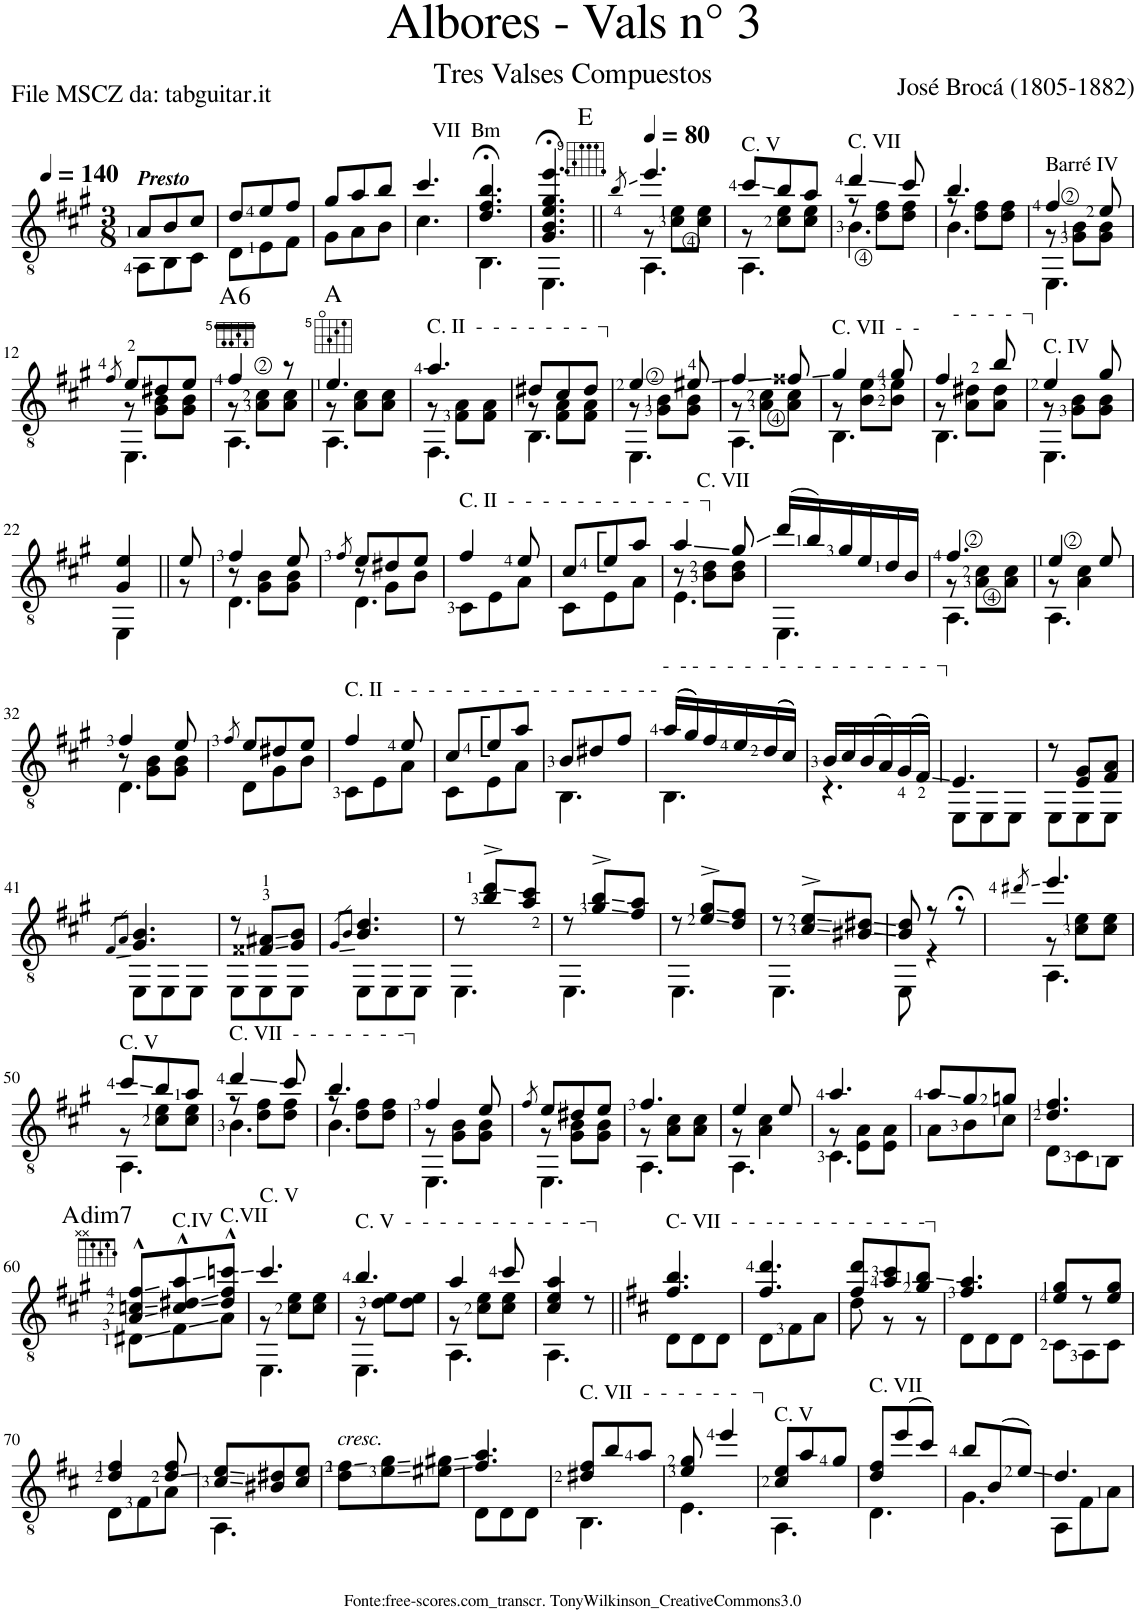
**kern	**harte
*part1	*part1
*staff1	*
*I"Guitar	*
*I'Guit.	*
*clefGv2	*
*k[f#c#g#]	*
*M3/8	*
*MM140	*
=1	=1
*^	*
!LO:TX:a:Bi:t=Presto	!	!
8A/L	8AA\L	.
8B/	8BB\	.
8c#/J	8C#\J	.
=2	=2	=2
8d/L	8D\L	.
8e/	8E\	.
8f#/J	8F#\J	.
=3	=3	=3
8g#/L	8G#\L	.
8a/	8A\	.
8b/J	8B\J	.
=4	=4	=4
4.cc#/	4.c#\	.
=5	=5	=5
!LO:TX:a:t=VII  Bm	!	!
4.d/;< 4.f#/;< 4.b/;<	4.BB\	.
=6	=6	=6
4.G#/;< 4.B/;< 4.e/;< 4.g#/;< 4.ee/;<	4.EE\	E:maj
*v	*v	*
=7||	=7||
*MM80	*
8qb/	.
*^	*
*	*^	*
4.ee/	8r	4.AA\	.
.	8c#\ 8e\L	.	.
.	8c#\ 8e\J	.	.
=8	=8	=8	=8
!LO:TX:a:t=C. V	!	!	!
8cc#/L	8r	4.AA\	.
8b/	8c#\ 8e\L	.	.
8a/J	8c#\ 8e\J	.	.
=9	=9	=9	=9
!LO:TX:a:t=C. VII	!	!	!
4dd/	8r	4.B\	.
.	8d\ 8f#\L	.	.
8cc#/	8d\ 8f#\J	.	.
=10	=10	=10	=10
4.b/	8r	4.B\	.
.	8d\ 8f#\L	.	.
.	8d\ 8f#\J	.	.
=11	=11	=11	=11
!LO:TX:a:t=Barré IV	!	!	!
4f#/	8r	4.EE\	.
.	8G#\ 8B\L	.	.
8e/	8G#\ 8B\J	.	.
!!LO:LB:g=z	!!	!!
=12	=12	=12	=12
8qf#/	.	.	.
8e/L	8r	4.EE\	.
8d#X/	8G#\ 8B\L	.	.
8e/J	8G#\ 8B\J	.	.
=13	=13	=13	=13
!	!	!	!LO:H:kt=6
4f#/	8r	4.AA\	A:maj6
.	8A\ 8c#\L	.	.
8r	8A\ 8c#\J	.	.
=14	=14	=14	=14
4.e/	8r	4.AA\	A:maj
.	8A\ 8c#\L	.	.
.	8A\ 8c#\J	.	.
=15	=15	=15	=15
!LO:TX:a:t=C. II  -  -  -  -  -  -  -  ┐	!	!	!
4.a/	8r	4.FF#\	.
.	8F#\ 8A\L	.	.
.	8F#\ 8A\J	.	.
=16	=16	=16	=16
8d#X/L	8r	4.BB\	.
8c#/	8F#\ 8A\L	.	.
8d#/J	8F#\ 8A\J	.	.
=17	=17	=17	=17
4e/	8r	4.EE\	.
.	8G#\ 8B\L	.	.
8e#X/	8G#\ 8B\J	.	.
=18	=18	=18	=18
4f#/	8r	4.AA\	.
.	8A\ 8c#\L	.	.
8f##X/	8A\ 8c#\J	.	.
=19	=19	=19	=19
!LO:TX:a:t=C. VII  -  -	!	!	!
4g#/	8r	4.BB\	.
.	8B\ 8e\L	.	.
8g#/	8B\ 8e\J	.	.
=20	=20	=20	=20
!LO:TX:a:t=-  -  -  -  ┐	!	!	!
4f#/	8r	4.BB\	.
.	8A\ 8d#X\L	.	.
8b/	8A\ 8d#\J	.	.
=21	=21	=21	=21
!LO:TX:a:t=C. IV	!	!	!
4e/	8r	4.EE\	.
.	8G#\ 8B\L	.	.
8g#/	8G#\ 8B\J	.	.
*	*v	*v	*
!!LO:LB:g=z
=22	=22	=22
4G#/ 4e/	4EE\	.
=23||	=23||	=23||
8e/	8r	.
=24	=24	=24
*	*^	*
4f#/	8r	4.D\	.
.	8G#\ 8B\L	.	.
8e/	8G#\ 8B\J	.	.
=25	=25	=25	=25
8qf#/	.	.	.
8e/L	8r	4.D\	.
8d#X/	8G#\L	.	.
8e/J	8B\J	.	.
*	*v	*v	*
=26	=26	=26
!LO:TX:a:t=C. II  -  -  -  -  -  -  -  -  -  -  -  ┐	!	!
4f#/	8C#\L	.
.	8E\	.
8e/	8A\J	.
=27	=27	=27
8c#/L	8C#\L	.
8e::/	8E\	.
8a/J	8A\J	.
=28	=28	=28
*	*^	*
4a/	8r	4.E\	.
.	8B\ 8d\L	.	.
8g#/	8B\ 8d\J	.	.
*	*v	*v	*
=29	=29	=29
!LO:TX:a:t=C. VII	!	!
(16dd/LL	4.EE\	.
16b/)	.	.
16g#/	.	.
16e/	.	.
16d/	.	.
16B/JJ	.	.
=30	=30	=30
*	*^	*
4.f#/	8r	4.AA\	.
.	8A\ 8c#\L	.	.
.	8A\ 8c#\J	.	.
=31	=31	=31	=31
4e/	8r	4.AA\	.
.	4A\ 4c#\	.	.
8e/	.	.	.
!!LO:LB:g=z	!!	!!
=32	=32	=32	=32
4f#/	8r	4.D\	.
.	8G#\ 8B\L	.	.
8e/	8G#\ 8B\J	.	.
*v	*v	*v	*
=33	=33
8qf#/	.
*^	*
8e/L	8D\L	.
8d#X/	8G#\	.
8e/J	8B\J	.
=34	=34	=34
!LO:TX:a:t=C. II  -  -  -  -  -  -  -  -  -  -  -  -  -  -  - -	!	!
4f#/	8C#\L	.
.	8E\	.
8e/	8A\J	.
=35	=35	=35
8c#/L	8C#\L	.
8e::/	8E\	.
8a/J	8A\J	.
=36	=36	=36
8B/L	4.BB\	.
8d#X/	.	.
8f#/J	.	.
=37	=37	=37
!LO:TX:a:t=-  - -  -  -  -  -  -  -  -  -  -  -  -  -  -  ┐	!	!
((16a/LL	4.BB\	.
16g#/))	.	.
16f#/	.	.
16e/	.	.
((16d/	.	.
16c#/JJ))	.	.
=38	=38	=38
16B/LL	4.r	.
16c#/	.	.
((16B/	.	.
16A/))	.	.
((16G#/	.	.
16F#/JJ))	.	.
=39	=39	=39
4.E/	8EE\L	.
.	8EE\	.
.	8EE\J	.
=40	=40	=40
8r	8EE\L	.
8E/ 8G#/L	8EE\	.
8F#/ 8A/J	8EE\J	.
!!LO:LB:g=z	!!
=41	=41	=41
8qF#/L	.	.
8qA/J	.	.
4.G#/ 4.B/	8EE\L	.
.	8EE\	.
.	8EE\J	.
=42	=42	=42
8r	8EE\L	.
8F##X/ 8A#X/L	8EE\	.
8G#/ 8B/J	8EE\J	.
=43	=43	=43
8qG#/L	.	.
8qB/J	.	.
4.B/ 4.d/	8EE\L	.
.	8EE\	.
.	8EE\J	.
=44	=44	=44
8r	4.EE\	.
8b/^ 8dd/^L	.	.
8a/ 8cc#/J	.	.
=45	=45	=45
8r	4.EE\	.
8g#/^ 8b/^L	.	.
8f#/ 8a/J	.	.
=46	=46	=46
8r	4.EE\	.
8e/^ 8g#/^L	.	.
8d/ 8f#/J	.	.
=47	=47	=47
8r	4.EE\	.
8c#/^ 8e/^L	.	.
8B#X/ 8d#X/J	.	.
=48	=48	=48
8B/ 8d/	8EE\	.
8r	4r	.
8r;<	.	.
*v	*v	*
=49	=49
8qdd#X/	.
*^	*
*	*^	*
4.ee/	8r	4.AA\	.
.	8c#\ 8e\L	.	.
.	8c#\ 8e\J	.	.
!!LO:LB:g=z	!!	!!
=50	=50	=50	=50
!LO:TX:a:t=C. V	!	!	!
8cc#/L	8r	4.AA\	.
8b/	8c#\ 8e\L	.	.
8a/J	8c#\ 8e\J	.	.
=51	=51	=51	=51
!LO:TX:a:t=C. VII  -  -  -  -  -  -  -┐	!	!	!
4dd/	8r	4.B\	.
.	8d\ 8f#\L	.	.
8cc#/	8d\ 8f#\J	.	.
=52	=52	=52	=52
4.b/	8r	4.B\	.
.	8d\ 8f#\L	.	.
.	8d\ 8f#\J	.	.
=53	=53	=53	=53
4f#/	8r	4.EE\	.
.	8G#\ 8B\L	.	.
8e/	8G#\ 8B\J	.	.
=54	=54	=54	=54
8qf#/	.	.	.
8e/L	8r	4.EE\	.
8d#X/	8G#\ 8B\L	.	.
8e/J	8G#\ 8B\J	.	.
=55	=55	=55	=55
4.f#/	8r	4.AA\	.
.	8A\ 8c#\L	.	.
.	8A\ 8c#\J	.	.
=56	=56	=56	=56
4e/	8r	4.AA\	.
.	4A\ 4c#\	.	.
8e/	.	.	.
=57	=57	=57	=57
4.a/	8r	4.C#\	.
.	8E\ 8A\L	.	.
.	8E\ 8A\J	.	.
*	*v	*v	*
=58	=58	=58
8a/L	8A\L	.
8g#/	8B\	.
8gn/J	8c#\J	.
=59	=59	=59
4.d/ 4.f#/	8D\L	.
.	8C#\	.
.	8BB\J	.
!!LO:LB:g=z	!!
=60	=60	=60
!	!	!LO:H:kt=dim7
8A/^^ 8cn/^^ 8f#/^^L	8D#X\L	A:dim7
!LO:TX:a:t=C.IV	!	!
8c/^^ 8d#X/^^ 8a/^^	8F#\	.
!LO:TX:a:t=C.VII	!	!
8d#/^^ 8f#/^^ 8ccn/^^J	8A\J	.
=61	=61	=61
*	*^	*
!LO:TX:a:t=C. V	!	!	!
4.cc#/	8r	4.EE\	.
.	8c#\ 8e\L	.	.
.	8c#\ 8e\J	.	.
=62	=62	=62	=62
!LO:TX:a:t=C. V  -  -  -  -  -  -  -  -  -  -  -┐	!	!	!
4.b/	8r	4.EE\	.
.	8d\ 8e\L	.	.
.	8d\ 8e\J	.	.
=63	=63	=63	=63
4a/	8r	4.AA\	.
.	8c#\ 8e\L	.	.
8cc#/	8c#\ 8e\J	.	.
*	*v	*v	*
=64	=64	=64
4c#/ 4e/ 4a/	4.AA\	.
8r	.	.
=65||	=65||	=65||
*k[f#c#]	*	*
!LO:TX:a:t=C- VII  -  -  - -  -  -  -  -  -  -  -  -┐	!	!
4.f#/ 4.b/	8D\L	.
.	8D\	.
.	8D\J	.
=66	=66	=66
4.f#/ 4.dd/	8D\L	.
.	8F#\	.
.	8A\J	.
=67	=67	=67
8f#/ 8dd/L	8d\	.
8a/ 8cc#/	8r	.
8g/ 8b/J	8r	.
=68	=68	=68
4.f#/ 4.a/	8D\L	.
.	8D\	.
.	8D\J	.
=69	=69	=69
8e/ 8g/L	8C#\L	.
8r	8AA\	.
8e/ 8g/J	8C#\J	.
!!LO:LB:g=z	!!
=70	=70	=70
4d/ 4f#/	8D\L	.
.	8F#\	.
8d/ 8f#/	8A\J	.
=71	=71	=71
8c#/ 8e/L	4.AA\	.
8B#X/ 8d#X/	.	.
8c#/ 8e/J	.	.
*v	*v	*
=72	=72
!LO:TX:a:i:t=cresc.	!
8d\ 8f#\L	.
8e\ 8g\	.
8e#X\ 8g#X\J	.
=73	=73
*^	*
4.f#/ 4.a/	8D\L	.
.	8D\	.
.	8D\J	.
=74	=74	=74
!LO:TX:a:t=C. VII  -  -  -  -  -  -   ┐	!	!
8d#X/ 8f#/L	4.BB\	.
8b/	.	.
8a/J	.	.
=75	=75	=75
8e/ 8g/	4.E\	.
4ee/	.	.
=76	=76	=76
!LO:TX:a:t=C. V	!	!
8c#/ 8e/L	4.AA\	.
8a/	.	.
8g/J	.	.
=77	=77	=77
!LO:TX:a:t=C. VII	!	!
8d/ 8f#/L	4.D\	.
(8ee/	.	.
8cc#/J)	.	.
=78	=78	=78
8b/L	4.G\	.
(8B/	.	.
8e/J)	.	.
=79	=79	=79
4.d/	8AA\L	.
.	8F#\	.
.	8A\J	.
*v	*v	*
=	=
*-	*-
